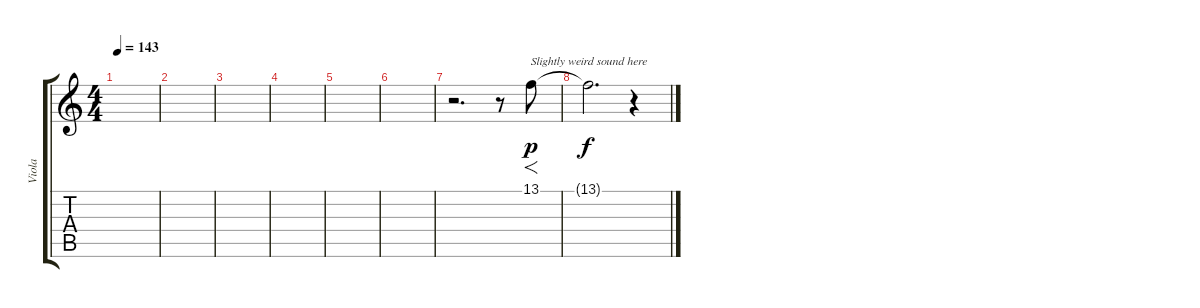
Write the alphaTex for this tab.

\track ("Viola" "Viola") {instrument viola}
\staff {score tabs}
\tuning (E4 B3 G3 D3 A2 E2) {hide}
\ts (4 4)
\tempo 143
\clef g2
\ks c
|
|
|
|
|
|
r.2{d} r.8 13.1.8{f txt "Slightly weird sound here" dy p} |
13.1{t}.2{d dy f} r.4
